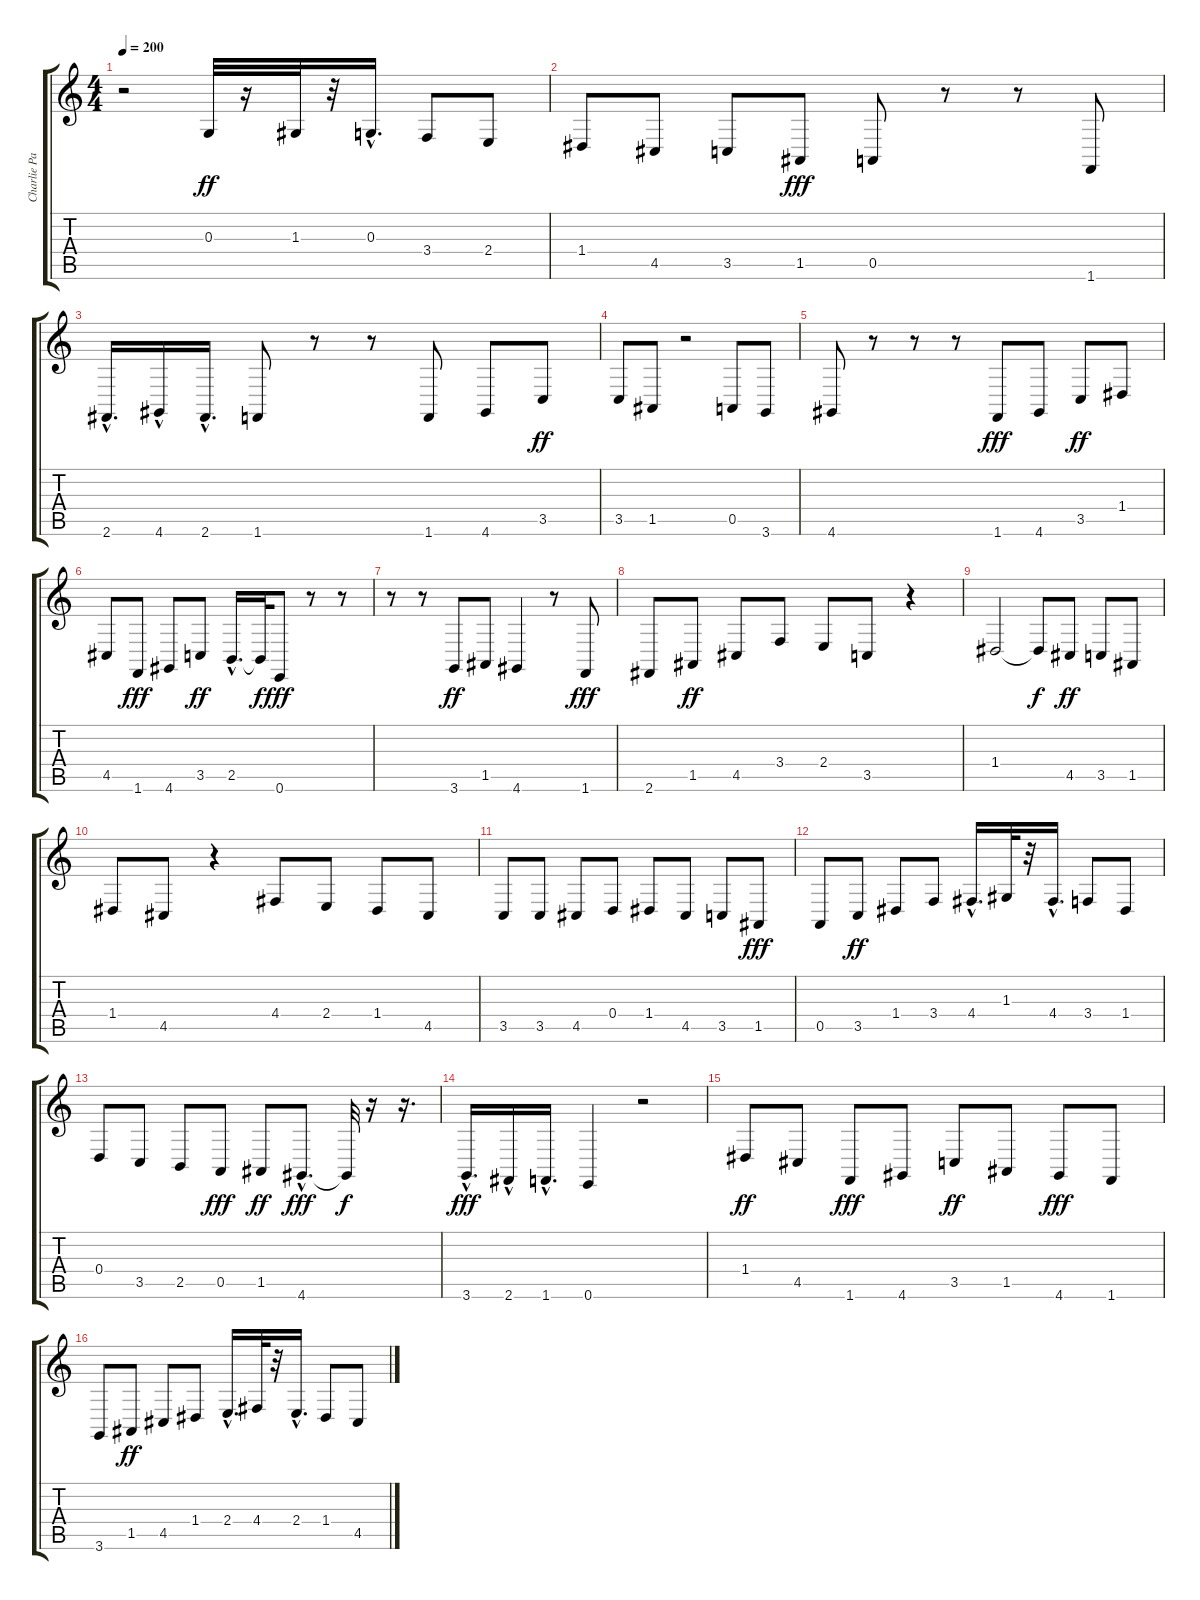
\track ("Charlie Parker" "Charlie Pa") {instrument tenorsax}
\staff {score tabs}
\tuning (E4 B3 G3 D3 A2 E2) {hide}
\ts (4 4)
\tempo 200
\clef g2
\ks c
r.2{dy ff instrument tenorsax} 0.3.32 r.16 1.3.32 r.32 0.3{hac}.16{d} 3.4.8 2.4.8 |
1.4.8 4.5.8 3.5.8 1.5.8{dy fff} 0.5.8 r.8 r.8 1.6.8 |
2.6{hac}.16{d} 4.6{hac}.16 2.6{hac}.16{d} 1.6.8 r.8 r.8 1.6.8 4.6.8 3.5.8{dy ff} |
3.5.8 1.5.8 r.2 0.5.8 3.6.8 |
4.6.8 r.8 r.8 r.8 1.6.8{dy fff} 4.6.8 3.5.8{dy ff} 1.4.8 |
4.5.8 1.6.8{dy fff} 4.6.8 3.5.8{dy ff} 2.5{hac}.16{d} 2.5{t}.32{dy f} 0.6.8{dy fff} r.8 r.8 |
r.8 r.8 3.6.8{dy ff} 1.5.8 4.6.4 r.8 1.6.8{dy fff} |
2.6.8 1.5.8{dy ff} 4.5.8 3.4.8 2.4.8 3.5.8 r.4 |
1.4.2 1.4{t}.8{dy f} 4.5.8{dy ff} 3.5.8 1.5.8 |
1.4.8 4.5.8 r.4 4.4.8 2.4.8 1.4.8 4.5.8 |
3.5.8 3.5.8 4.5.8 0.4.8 1.4.8 4.5.8 3.5.8 1.5.8{dy fff} |
0.5.8 3.5.8{dy ff} 1.4.8 3.4.8 4.4{hac}.16{d} 1.3.32 r.32 4.4{hac}.16{d} 3.4.8 1.4.8 |
0.4.8 3.5.8 2.5.8 0.5.8{dy fff} 1.5.8{dy ff} 4.6{hac}.8{d dy fff} 4.6{t}.32{dy f} r.16 r.16{d} |
3.6{hac}.16{d dy fff} 2.6{hac}.16 1.6{hac}.16{d} 0.6.4 r.2 |
1.4.8{dy ff} 4.5.8 1.6.8{dy fff} 4.6.8 3.5.8{dy ff} 1.5.8 4.6.8{dy fff} 1.6.8 |
3.6.8 1.5.8{dy ff} 4.5.8 1.4.8 2.4{hac}.16{d} 4.4.32 r.32 2.4{hac}.16{d} 1.4.8 4.5.8
